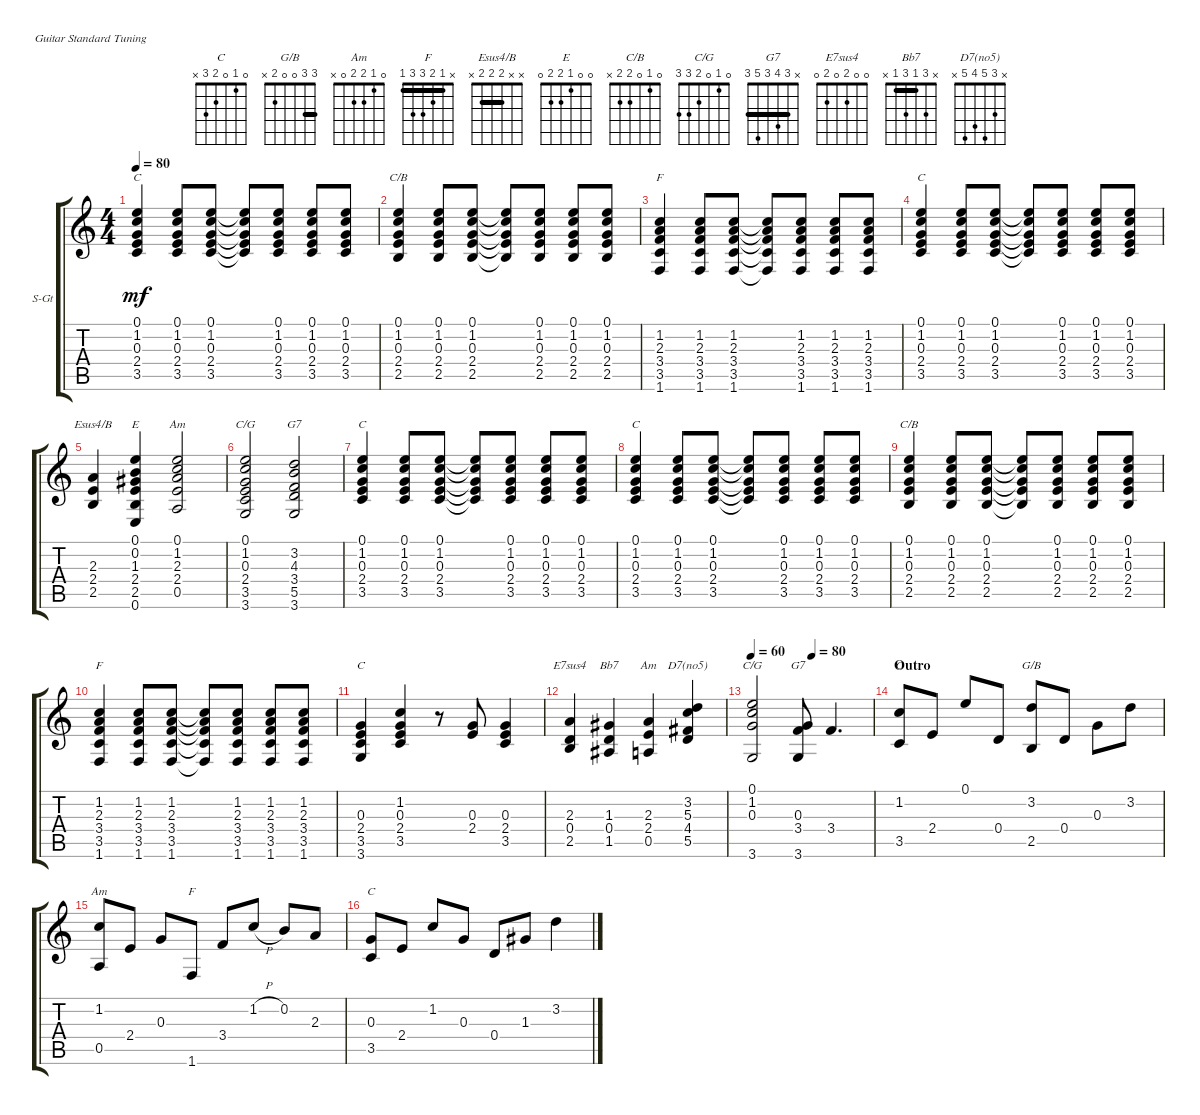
\defaultSystemsLayout 4
\bracketExtendMode groupsimilarinstruments
\firstSystemTrackNameOrientation horizontal
\otherSystemsTrackNameOrientation horizontal
\track ("Guitar 1 (steel)" "S-Gt") {instrument acousticguitarsteel}
\staff {score tabs}
\tuning (E4 B3 G3 D3 A2 E2)
\chord ("C" 0 1 0 2 3 x)
\chord ("G/B" 3 3 0 0 2 x) {barre 3}
\chord ("Am" 0 1 2 2 0 x)
\chord ("F" x 1 2 3 3 1) {barre 1}
\chord ("Esus4/B" x x 2 2 2 x) {barre (2 2)}
\chord ("E" 0 0 1 2 2 0)
\chord ("C/B" 0 1 0 2 2 x)
\chord ("C/G" 0 1 0 2 3 3)
\chord ("G7" x 3 4 3 5 3) {barre (3 3)}
\chord ("E7sus4" 0 0 2 0 2 0)
\chord ("Bb7" x 3 1 3 1 x) {barre 1}
\chord ("D7(no5)" x 3 5 4 5 x)
\ts (4 4)
\tempo 80
\clef g2
\ks c
(3.5 2.4 0.3 1.2 0.1).4{ch "C" dy mf} (3.5 2.4 0.3 1.2 0.1).8 (3.5 2.4 0.3 1.2 0.1).8 (3.5{t} 2.4{t} 0.3{t} 1.2{t} 0.1{t}).8 (3.5 2.4 0.3 1.2 0.1).8 (3.5 2.4 0.3 1.2 0.1).8 (3.5 2.4 0.3 1.2 0.1).8 |
(2.5 2.4 0.3 1.2 0.1).4{ch "C/B"} (2.5 2.4 0.3 1.2 0.1).8 (2.5 2.4 0.3 1.2 0.1).8 (2.5{t} 2.4{t} 0.3{t} 1.2{t} 0.1{t}).8 (2.5 2.4 0.3 1.2 0.1).8 (2.5 2.4 0.3 1.2 0.1).8 (2.5 2.4 0.3 1.2 0.1).8 |
(1.6 3.5 3.4 2.3 1.2).4{ch "F"} (1.6 3.5 3.4 2.3 1.2).8 (1.6 3.5 3.4 2.3 1.2).8 (1.6{t} 3.5{t} 3.4{t} 2.3{t} 1.2{t}).8 (1.6 3.5 3.4 2.3 1.2).8 (1.6 3.5 3.4 2.3 1.2).8 (1.6 3.5 3.4 2.3 1.2).8 |
(3.5 2.4 0.3 1.2 0.1).4{ch "C"} (3.5 2.4 0.3 1.2 0.1).8 (3.5 2.4 0.3 1.2 0.1).8 (3.5{t} 2.4{t} 0.3{t} 1.2{t} 0.1{t}).8 (3.5 2.4 0.3 1.2 0.1).8 (3.5 2.4 0.3 1.2 0.1).8 (3.5 2.4 0.3 1.2 0.1).8 |
(2.5 2.4 2.3).4{ch "Esus4/B"} (0.6 2.5 2.4 1.3 0.2 0.1).4{ch "E"} (0.5 2.4 2.3 1.2 0.1).2{ch "Am"} |
(3.6 3.5 2.4 0.3 1.2 0.1).2{ch "C/G"} (3.6 5.5 3.4 4.3 3.2).2{ch "G7"} |
(1.2 0.3 2.4 3.5 0.1).4{ch "C"} (3.5 2.4 0.3 1.2 0.1).8 (3.5 2.4 0.3 1.2 0.1).8 (3.5{t} 2.4{t} 0.3{t} 1.2{t} 0.1{t}).8 (3.5 2.4 0.3 1.2 0.1).8 (3.5 2.4 0.3 1.2 0.1).8 (3.5 2.4 0.3 1.2 0.1).8 |
(3.5 2.4 0.3 1.2 0.1).4{ch "C"} (3.5 2.4 0.3 1.2 0.1).8 (3.5 2.4 0.3 1.2 0.1).8 (3.5{t} 2.4{t} 0.3{t} 1.2{t} 0.1{t}).8 (3.5 2.4 0.3 1.2 0.1).8 (3.5 2.4 0.3 1.2 0.1).8 (3.5 2.4 0.3 1.2 0.1).8 |
(2.5 2.4 0.3 1.2 0.1).4{ch "C/B"} (2.5 2.4 0.3 1.2 0.1).8 (2.5 2.4 0.3 1.2 0.1).8 (2.5{t} 2.4{t} 0.3{t} 1.2{t} 0.1{t}).8 (2.5 2.4 0.3 1.2 0.1).8 (2.5 2.4 0.3 1.2 0.1).8 (2.5 2.4 0.3 1.2 0.1).8 |
(1.6 3.5 3.4 2.3 1.2).4{ch "F"} (1.6 3.5 3.4 2.3 1.2).8 (1.6 3.5 3.4 2.3 1.2).8 (1.6{t} 3.5{t} 3.4{t} 2.3{t} 1.2{t}).8 (1.6 3.5 3.4 2.3 1.2).8 (1.6 3.5 3.4 2.3 1.2).8 (1.6 3.5 3.4 2.3 1.2).8 |
(3.6 3.5 2.4 0.3).4{ch "C"} (3.5 2.4 0.3 1.2).4 r.8 (0.3 2.4).8 (0.3 2.4 3.5).4 |
(2.3 0.4 2.5).4{ch "E7sus4"} (1.5 0.4 1.3).4{ch "Bb7"} (2.3 2.4 0.5).4{ch "Am"} (5.5 4.4 5.3 3.2).4{ch "D7(no5)"} |
\tempo 60
\tempo (80 0.5)
(0.1 1.2 0.3 3.6).2{ch "C/G"} (3.6 3.4 0.3).8{ch "G7"} 3.4.4{d} |
\section ("" "Outro")
(3.5 1.2).8{ch "C"} 2.4.8 0.1.8 0.4.8 (2.5 3.2).8{ch "G/B"} 0.4.8 0.3.8 3.2.8 |
(1.2 0.5).8{ch "Am"} 2.4.8 0.3.8 1.6.8{ch "F"} 3.4.8 1.2{h}.8 0.2.8 2.3.8 |
(0.3 3.5).8{ch "C"} 2.4.8 1.2.8 0.3.8 0.4.8 1.3.8 3.2.4
